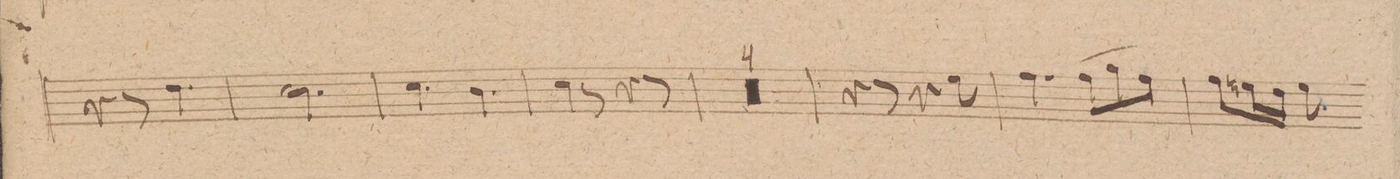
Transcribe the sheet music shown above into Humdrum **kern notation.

**kern	**dynam
*I"Clarinetto in A	*
*clefG2	*
*k[f#c#g#]	*
*M6/8	*
4r	.
8r	.
4.b\	.
=142	=142
2.a\	.
=143	=143
4.a\	.
4.g#\	.
=144	=144
4a\	.
8r	.
4r	.
8r	.
=145	=145
0.r	.
=146	=146
=147	=147
=148	=148
=149	=149
4r	.
8r	.
4r	.
8cc#\	.
=150	=150
4.dd\	.
(8dd\L	.
8ee\	.
8dd\J)	.
=151	=151
8dd\L	.
16cc#X\	.
16b\J	.
8cc#\	.
*-	*-
